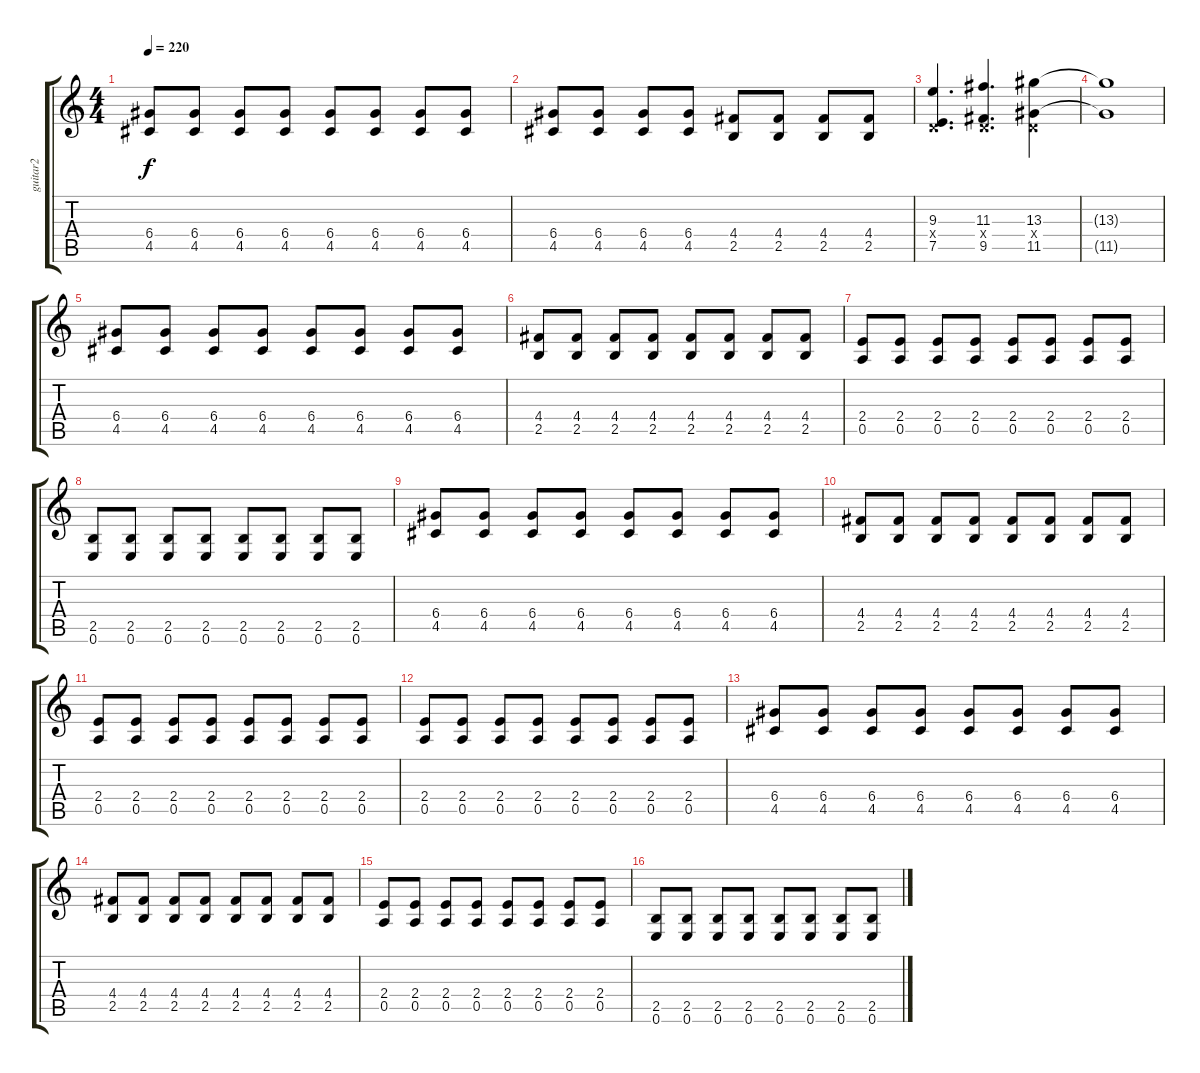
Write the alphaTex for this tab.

\track ("guitar2" "guitar2") {instrument distortionguitar}
\staff {score tabs}
\tuning (E4 B3 G3 D3 A2 E2) {hide}
\ts (4 4)
\tempo 220
\clef g2
\ks c
(6.4 4.5).8{dy f} (6.4 4.5).8 (6.4 4.5).8 (6.4 4.5).8 (6.4 4.5).8 (6.4 4.5).8 (6.4 4.5).8 (6.4 4.5).8 |
(6.4 4.5).8 (6.4 4.5).8 (6.4 4.5).8 (6.4 4.5).8 (4.4 2.5).8 (4.4 2.5).8 (4.4 2.5).8 (4.4 2.5).8 |
(9.3 0.4{x} 7.5).4{d} (11.3 0.4{x} 9.5).4{d} (13.3 0.4{x} 11.5).4 |
(13.3{t} 11.5{t}).1 |
(6.4 4.5).8 (6.4 4.5).8 (6.4 4.5).8 (6.4 4.5).8 (6.4 4.5).8 (6.4 4.5).8 (6.4 4.5).8 (6.4 4.5).8 |
(4.4 2.5).8 (4.4 2.5).8 (4.4 2.5).8 (4.4 2.5).8 (4.4 2.5).8 (4.4 2.5).8 (4.4 2.5).8 (4.4 2.5).8 |
(2.4 0.5).8 (2.4 0.5).8 (2.4 0.5).8 (2.4 0.5).8 (2.4 0.5).8 (2.4 0.5).8 (2.4 0.5).8 (2.4 0.5).8 |
(2.5 0.6).8 (2.5 0.6).8 (2.5 0.6).8 (2.5 0.6).8 (2.5 0.6).8 (2.5 0.6).8 (2.5 0.6).8 (2.5 0.6).8 |
(6.4 4.5).8 (6.4 4.5).8 (6.4 4.5).8 (6.4 4.5).8 (6.4 4.5).8 (6.4 4.5).8 (6.4 4.5).8 (6.4 4.5).8 |
(4.4 2.5).8 (4.4 2.5).8 (4.4 2.5).8 (4.4 2.5).8 (4.4 2.5).8 (4.4 2.5).8 (4.4 2.5).8 (4.4 2.5).8 |
(2.4 0.5).8 (2.4 0.5).8 (2.4 0.5).8 (2.4 0.5).8 (2.4 0.5).8 (2.4 0.5).8 (2.4 0.5).8 (2.4 0.5).8 |
(2.4 0.5).8 (2.4 0.5).8 (2.4 0.5).8 (2.4 0.5).8 (2.4 0.5).8 (2.4 0.5).8 (2.4 0.5).8 (2.4 0.5).8 |
(6.4 4.5).8 (6.4 4.5).8 (6.4 4.5).8 (6.4 4.5).8 (6.4 4.5).8 (6.4 4.5).8 (6.4 4.5).8 (6.4 4.5).8 |
(4.4 2.5).8 (4.4 2.5).8 (4.4 2.5).8 (4.4 2.5).8 (4.4 2.5).8 (4.4 2.5).8 (4.4 2.5).8 (4.4 2.5).8 |
(2.4 0.5).8 (2.4 0.5).8 (2.4 0.5).8 (2.4 0.5).8 (2.4 0.5).8 (2.4 0.5).8 (2.4 0.5).8 (2.4 0.5).8 |
(2.5 0.6).8 (2.5 0.6).8 (2.5 0.6).8 (2.5 0.6).8 (2.5 0.6).8 (2.5 0.6).8 (2.5 0.6).8 (2.5 0.6).8
